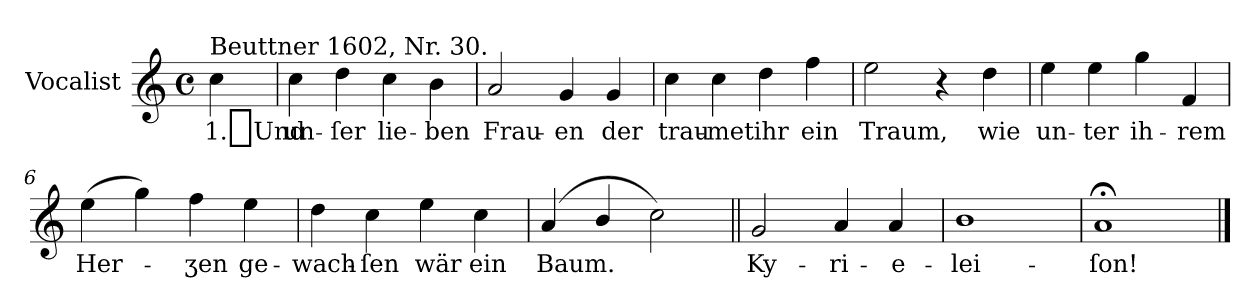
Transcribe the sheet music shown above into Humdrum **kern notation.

**kern	**text
*part1	*part1
*staff1	*staff1
*I"Vocalist	*
*k[]	*
*a:	*
*M4/4	*
*met(c)	*
=	=
!LO:TX:a:t=Beuttner 1602, Nr. 30.	!
4cc	1._Und
=1	=1
4cc	un-
4dd	-ſer
4cc	lie-
4b	-ben
=2	=2
2a	Frau-
4g	-en
4g	der
=3	=3
4cc	trau-
4cc	-met
4dd	ihr
4ff	ein
=4	=4
2ee	Traum,
4r	.
4dd	wie
=5	=5
4ee	un-
4ee	-ter
4gg	ih-
4f	-rem
=6	=6
(4ee	Her-
4gg)	.
4ff	-ʒen
4ee	ge-
=7	=7
4dd	-wach-
4cc	-ſen
4ee	wär
4cc	ein
=8	=8
(4a	Baum.
4b/	.
2cc)	.
=9||	=9||
2g	Ky-
4a	-ri-
4a	-e-
=10	=10
1b	-lei-
=11	=11
1a;<	-ſon!
==	==
*-	*-
